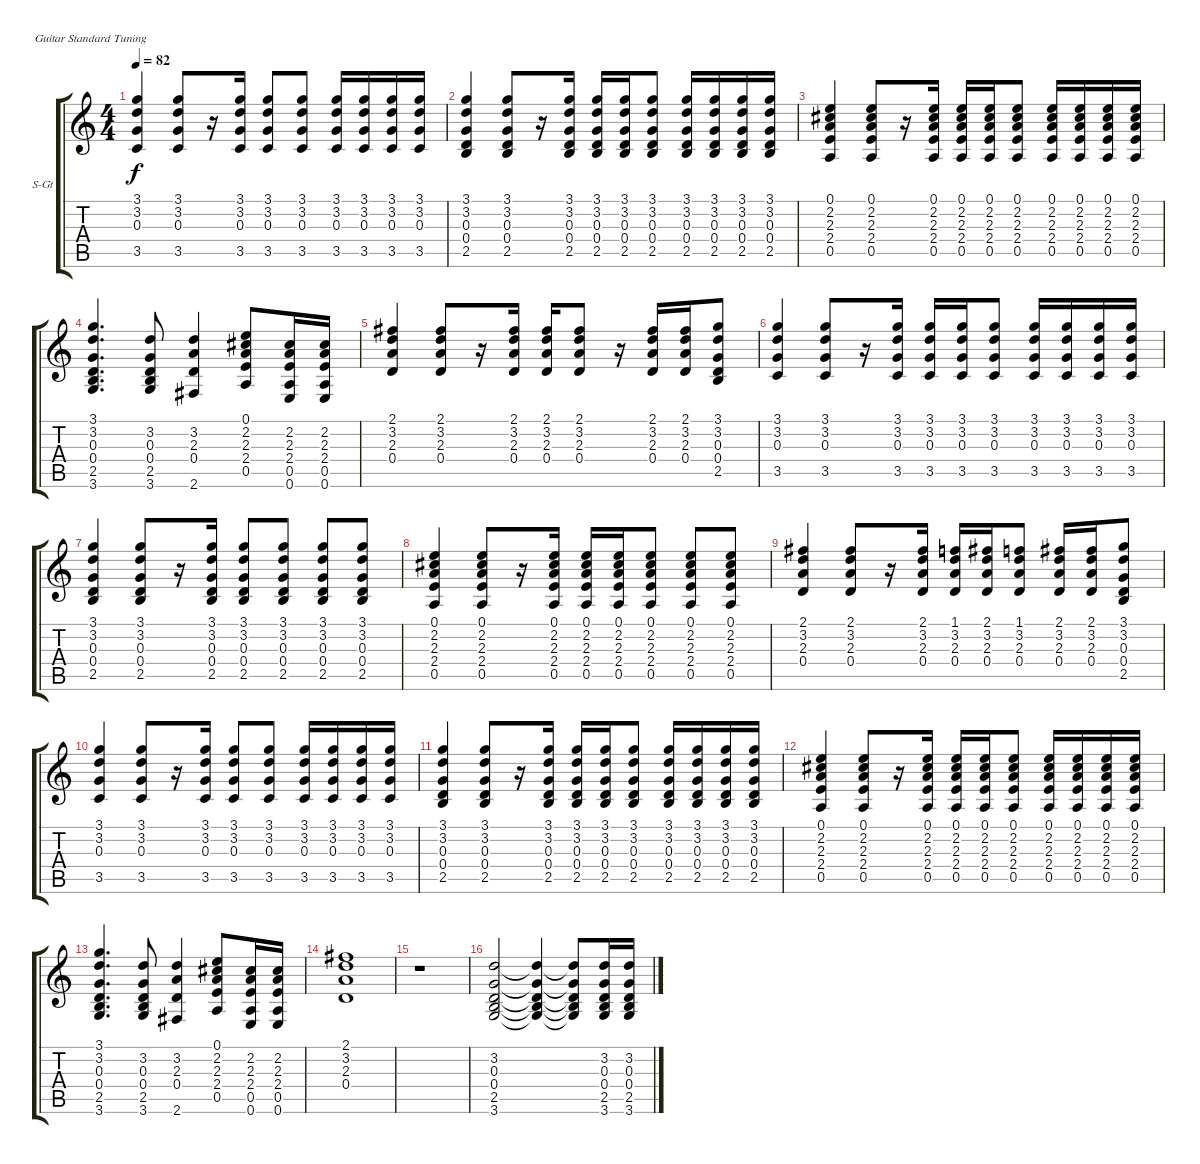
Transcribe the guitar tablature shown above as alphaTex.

\bracketExtendMode groupsimilarinstruments
\firstSystemTrackNameOrientation horizontal
\otherSystemsTrackNameOrientation horizontal
\track ("Guitar 3rt 2" "S-Gt") {instrument acousticgrandpiano}
\staff {score tabs}
\tuning (E4 B3 G3 D3 A2 E2)
\displaytranspose 12
\ts (4 4)
\tempo 82
\clef g2
\ks c
(3.1 3.2 0.3 3.5).4{dy f} (3.1 3.2 0.3 3.5).8 r.16 (3.1 3.2 0.3 3.5).16 (3.1 3.2 0.3 3.5).8 (3.1 3.2 0.3 3.5).8 (3.1 3.2 0.3 3.5).16 (3.1 3.2 0.3 3.5).16 (3.1 3.2 0.3 3.5).16 (3.1 3.2 0.3 3.5).16 |
(3.1 3.2 0.3 0.4 2.5).4 (3.1 3.2 0.3 0.4 2.5).8 r.16 (3.1 3.2 0.3 0.4 2.5).16 (3.1 3.2 0.3 0.4 2.5).16 (3.1 3.2 0.3 0.4 2.5).16 (3.1 3.2 0.3 0.4 2.5).8 (3.1 3.2 0.3 0.4 2.5).16 (3.1 3.2 0.3 0.4 2.5).16 (3.1 3.2 0.3 0.4 2.5).16 (3.1 3.2 0.3 0.4 2.5).16 |
(0.1 2.2 2.3 2.4 0.5).4 (0.1 2.2 2.3 2.4 0.5).8 r.16 (0.1 2.2 2.3 2.4 0.5).16 (0.1 2.2 2.3 2.4 0.5).16 (0.1 2.2 2.3 2.4 0.5).16 (0.1 2.2 2.3 2.4 0.5).8 (0.1 2.2 2.3 2.4 0.5).16 (0.1 2.2 2.3 2.4 0.5).16 (0.1 2.2 2.3 2.4 0.5).16 (0.1 2.2 2.3 2.4 0.5).16 |
(3.1 3.2 0.3 0.4 2.5 3.6).4{d} (3.2 0.3 0.4 2.5 3.6).8 (3.2 2.3 0.4 2.6).4 (0.1 2.2 2.3 2.4 0.5).8 (2.2 2.3 2.4 0.5 0.6).16 (2.2 2.3 2.4 0.5 0.6).16 |
(2.1 3.2 2.3 0.4).4 (2.1 3.2 2.3 0.4).8 r.16 (2.1 3.2 2.3 0.4).16 (2.1 3.2 2.3 0.4).16 (2.1 3.2 2.3 0.4).8 r.16 (2.1 3.2 2.3 0.4).16 (2.1 3.2 2.3 0.4).16 (3.1 3.2 0.3 0.4 2.5).8 |
(3.1 3.2 0.3 3.5).4 (3.1 3.2 0.3 3.5).8 r.16 (3.1 3.2 0.3 3.5).16 (3.1 3.2 0.3 3.5).16 (3.1 3.2 0.3 3.5).16 (3.1 3.2 0.3 3.5).8 (3.1 3.2 0.3 3.5).16 (3.1 3.2 0.3 3.5).16 (3.1 3.2 0.3 3.5).16 (3.1 3.2 0.3 3.5).16 |
(3.1 3.2 0.3 0.4 2.5).4 (3.1 3.2 0.3 0.4 2.5).8 r.16 (3.1 3.2 0.3 0.4 2.5).16 (3.1 3.2 0.3 0.4 2.5).8 (3.1 3.2 0.3 0.4 2.5).8 (3.1 3.2 0.3 0.4 2.5).8 (3.1 3.2 0.3 0.4 2.5).8 |
(0.1 2.2 2.3 2.4 0.5).4 (0.1 2.2 2.3 2.4 0.5).8 r.16 (0.1 2.2 2.3 2.4 0.5).16 (0.1 2.2 2.3 2.4 0.5).16 (0.1 2.2 2.3 2.4 0.5).16 (0.1 2.2 2.3 2.4 0.5).8 (0.1 2.2 2.3 2.4 0.5).8 (0.1 2.2 2.3 2.4 0.5).8 |
(2.1 3.2 2.3 0.4).4 (2.1 3.2 2.3 0.4).8 r.16 (2.1 3.2 2.3 0.4).16 (1.1 3.2 2.3 0.4).16 (2.1 3.2 2.3 0.4).16 (1.1 3.2 2.3 0.4).8 (2.1 3.2 2.3 0.4).16 (2.1 3.2 2.3 0.4).16 (3.1 3.2 0.3 0.4 2.5).8 |
(3.1 3.2 0.3 3.5).4 (3.1 3.2 0.3 3.5).8 r.16 (3.1 3.2 0.3 3.5).16 (3.1 3.2 0.3 3.5).8 (3.1 3.2 0.3 3.5).8 (3.1 3.2 0.3 3.5).16 (3.1 3.2 0.3 3.5).16 (3.1 3.2 0.3 3.5).16 (3.1 3.2 0.3 3.5).16 |
(3.1 3.2 0.3 0.4 2.5).4 (3.1 3.2 0.3 0.4 2.5).8 r.16 (3.1 3.2 0.3 0.4 2.5).16 (3.1 3.2 0.3 0.4 2.5).16 (3.1 3.2 0.3 0.4 2.5).16 (3.1 3.2 0.3 0.4 2.5).8 (3.1 3.2 0.3 0.4 2.5).16 (3.1 3.2 0.3 0.4 2.5).16 (3.1 3.2 0.3 0.4 2.5).16 (3.1 3.2 0.3 0.4 2.5).16 |
(0.1 2.2 2.3 2.4 0.5).4 (0.1 2.2 2.3 2.4 0.5).8 r.16 (0.1 2.2 2.3 2.4 0.5).16 (0.1 2.2 2.3 2.4 0.5).16 (0.1 2.2 2.3 2.4 0.5).16 (0.1 2.2 2.3 2.4 0.5).8 (0.1 2.2 2.3 2.4 0.5).16 (0.1 2.2 2.3 2.4 0.5).16 (0.1 2.2 2.3 2.4 0.5).16 (0.1 2.2 2.3 2.4 0.5).16 |
(3.1 3.2 0.3 0.4 2.5 3.6).4{d} (3.2 0.3 0.4 2.5 3.6).8 (3.2 2.3 0.4 2.6).4 (0.1 2.2 2.3 2.4 0.5).8 (2.2 2.3 2.4 0.5 0.6).16 (2.2 2.3 2.4 0.5 0.6).16 |
(2.1 3.2 2.3 0.4).1 |
r.1 |
(3.2 0.3 0.4 2.5 3.6).2 (3.2{t} 0.3{t} 0.4{t} 2.5{t} 3.6{t}).4 (3.2{t} 0.3{t} 0.4{t} 2.5{t} 3.6{t}).8 (3.2 0.3 0.4 2.5 3.6).16 (3.2 0.3 0.4 2.5 3.6).16
